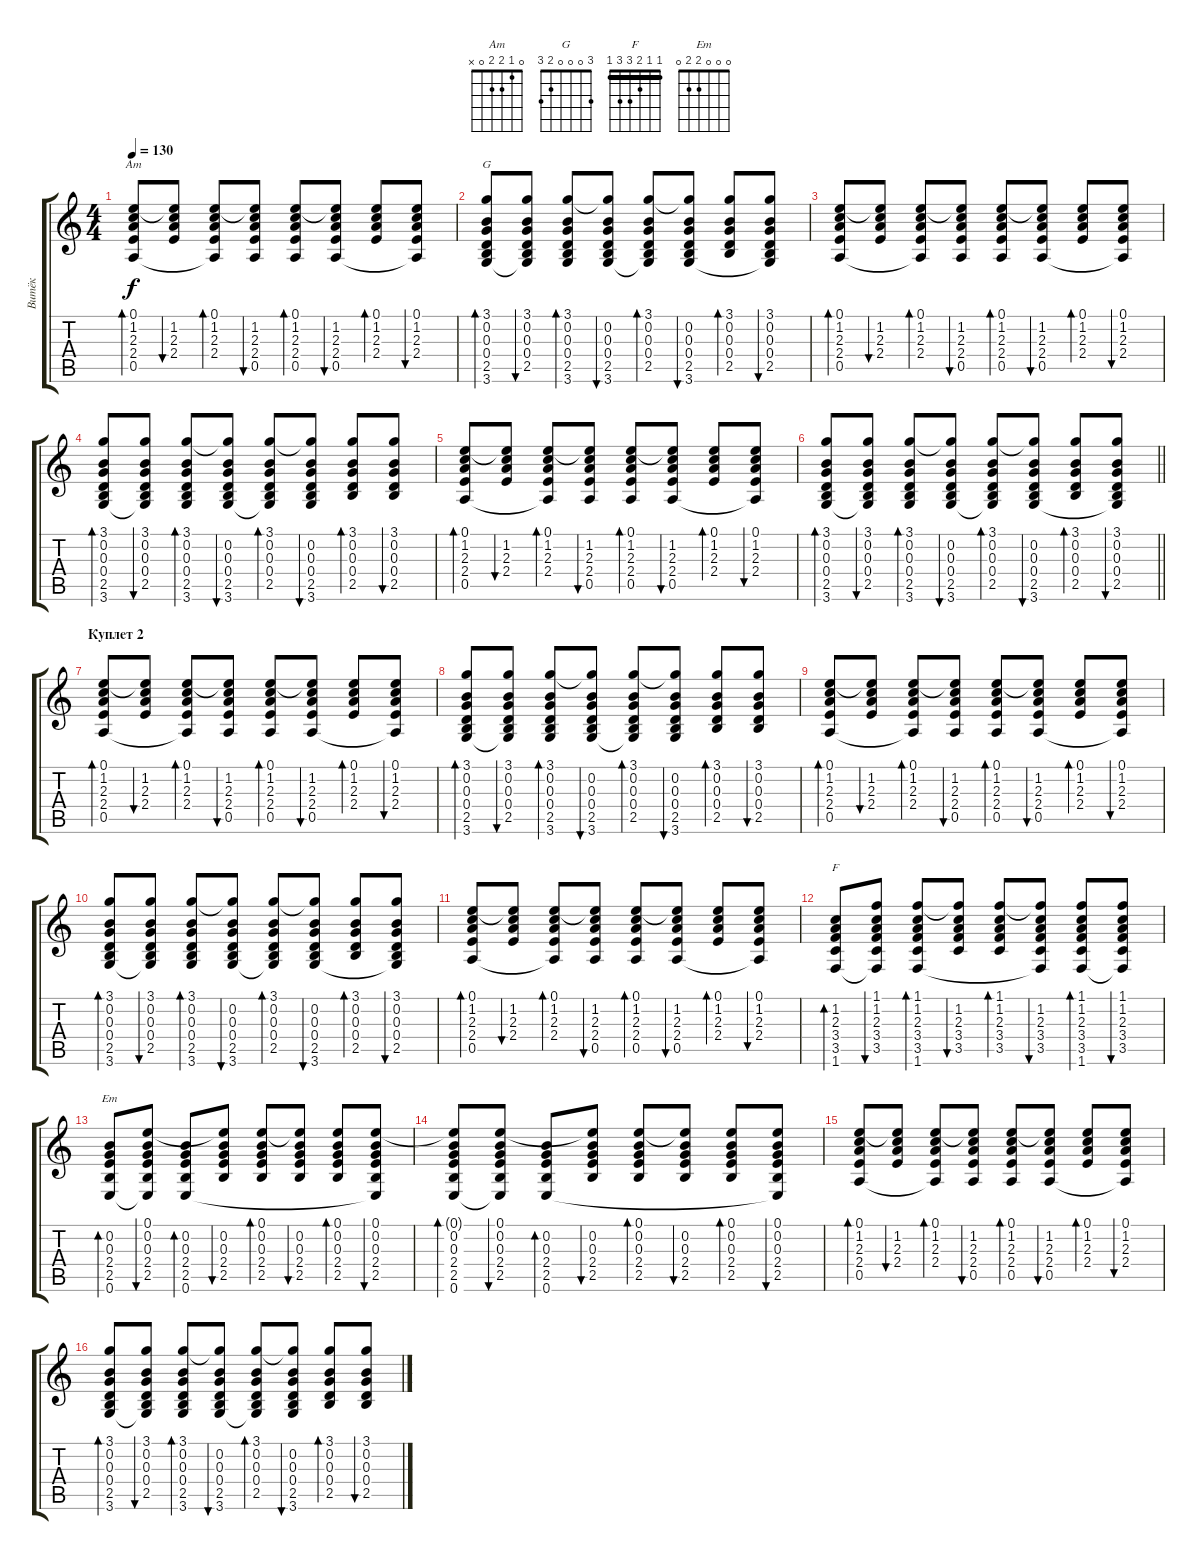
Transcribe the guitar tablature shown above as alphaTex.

\track ("Витёк" "Витёк") {instrument acousticguitarsteel}
\staff {score tabs}
\tuning (E4 B3 G3 D3 A2 E2) {hide}
\chord ("Am" 0 1 2 2 0 x)
\chord ("G" 3 0 0 0 2 3)
\chord ("F" 1 1 2 3 3 1) {barre 1}
\chord ("Em" 0 0 0 2 2 0)
\ts (4 4)
\tempo 130
\clef g2
\ks aminor
(0.1 1.2 2.3 2.4 0.5).8{bd 30 ch "Am" dy f} (0.1{t} 1.2 2.3 2.4).8{bu 30} (0.1 1.2 2.3 2.4 0.5{t}).8{bd 30} (0.1{t} 1.2 2.3 2.4 0.5).8{bu 30} (0.1 1.2 2.3 2.4 0.5).8{bd 30} (0.1{t} 1.2 2.3 2.4 0.5).8{bu 30} (0.1 1.2 2.3 2.4).8{bd 30} (0.1 1.2 2.3 2.4 0.5{t}).8{bu 30} |
(3.1 0.2 0.3 0.4 2.5 3.6).8{bd 30 ch "G"} (3.1 0.2 0.3 0.4 2.5 3.6{t}).8{bu 30} (3.1 0.2 0.3 0.4 2.5 3.6).8{bd 30} (3.1{t} 0.2 0.3 0.4 2.5 3.6).8{bu 30} (3.1 0.2 0.3 0.4 2.5 3.6{t}).8{bd 30} (3.1{t} 0.2 0.3 0.4 2.5 3.6).8{bu 30} (3.1 0.2 0.3 0.4 2.5).8{bd 30} (3.1 0.2 0.3 0.4 2.5 3.6{t}).8{bu 30} |
(0.1 1.2 2.3 2.4 0.5).8{bd 30} (0.1{t} 1.2 2.3 2.4).8{bu 30} (0.1 1.2 2.3 2.4 0.5{t}).8{bd 30} (0.1{t} 1.2 2.3 2.4 0.5).8{bu 30} (0.1 1.2 2.3 2.4 0.5).8{bd 30} (0.1{t} 1.2 2.3 2.4 0.5).8{bu 30} (0.1 1.2 2.3 2.4).8{bd 30} (0.1 1.2 2.3 2.4 0.5{t}).8{bu 30} |
(3.1 0.2 0.3 0.4 2.5 3.6).8{bd 30} (3.1 0.2 0.3 0.4 2.5 3.6{t}).8{bu 30} (3.1 0.2 0.3 0.4 2.5 3.6).8{bd 30} (3.1{t} 0.2 0.3 0.4 2.5 3.6).8{bu 30} (3.1 0.2 0.3 0.4 2.5 3.6{t}).8{bd 30} (3.1{t} 0.2 0.3 0.4 2.5 3.6).8{bu 30} (3.1 0.2 0.3 0.4 2.5).8{bd 30} (3.1 0.2 0.3 0.4 2.5).8{bu 30} |
(0.1 1.2 2.3 2.4 0.5).8{bd 30} (0.1{t} 1.2 2.3 2.4).8{bu 30} (0.1 1.2 2.3 2.4 0.5{t}).8{bd 30} (0.1{t} 1.2 2.3 2.4 0.5).8{bu 30} (0.1 1.2 2.3 2.4 0.5).8{bd 30} (0.1{t} 1.2 2.3 2.4 0.5).8{bu 30} (0.1 1.2 2.3 2.4).8{bd 30} (0.1 1.2 2.3 2.4 0.5{t}).8{bu 30} |
\barLineRight lightlight
(3.1 0.2 0.3 0.4 2.5 3.6).8{bd 30} (3.1 0.2 0.3 0.4 2.5 3.6{t}).8{bu 30} (3.1 0.2 0.3 0.4 2.5 3.6).8{bd 30} (3.1{t} 0.2 0.3 0.4 2.5 3.6).8{bu 30} (3.1 0.2 0.3 0.4 2.5 3.6{t}).8{bd 30} (3.1{t} 0.2 0.3 0.4 2.5 3.6).8{bu 30} (3.1 0.2 0.3 0.4 2.5).8{bd 30} (3.1 0.2 0.3 0.4 2.5 3.6{t}).8{bu 30} |
\section ("" "Куплет 2")
\ks c
(0.1 1.2 2.3 2.4 0.5).8{bd 30} (0.1{t} 1.2 2.3 2.4).8{bu 30} (0.1 1.2 2.3 2.4 0.5{t}).8{bd 30} (0.1{t} 1.2 2.3 2.4 0.5).8{bu 30} (0.1 1.2 2.3 2.4 0.5).8{bd 30} (0.1{t} 1.2 2.3 2.4 0.5).8{bu 30} (0.1 1.2 2.3 2.4).8{bd 30} (0.1 1.2 2.3 2.4 0.5{t}).8{bu 30} |
(3.1 0.2 0.3 0.4 2.5 3.6).8{bd 30} (3.1 0.2 0.3 0.4 2.5 3.6{t}).8{bu 30} (3.1 0.2 0.3 0.4 2.5 3.6).8{bd 30} (3.1{t} 0.2 0.3 0.4 2.5 3.6).8{bu 30} (3.1 0.2 0.3 0.4 2.5 3.6{t}).8{bd 30} (3.1{t} 0.2 0.3 0.4 2.5 3.6).8{bu 30} (3.1 0.2 0.3 0.4 2.5).8{bd 30} (3.1 0.2 0.3 0.4 2.5).8{bu 30} |
(0.1 1.2 2.3 2.4 0.5).8{bd 30} (0.1{t} 1.2 2.3 2.4).8{bu 30} (0.1 1.2 2.3 2.4 0.5{t}).8{bd 30} (0.1{t} 1.2 2.3 2.4 0.5).8{bu 30} (0.1 1.2 2.3 2.4 0.5).8{bd 30} (0.1{t} 1.2 2.3 2.4 0.5).8{bu 30} (0.1 1.2 2.3 2.4).8{bd 30} (0.1 1.2 2.3 2.4 0.5{t}).8{bu 30} |
(3.1 0.2 0.3 0.4 2.5 3.6).8{bd 30} (3.1 0.2 0.3 0.4 2.5 3.6{t}).8{bu 30} (3.1 0.2 0.3 0.4 2.5 3.6).8{bd 30} (3.1{t} 0.2 0.3 0.4 2.5 3.6).8{bu 30} (3.1 0.2 0.3 0.4 2.5 3.6{t}).8{bd 30} (3.1{t} 0.2 0.3 0.4 2.5 3.6).8{bu 30} (3.1 0.2 0.3 0.4 2.5).8{bd 30} (3.1 0.2 0.3 0.4 2.5 3.6{t}).8{bu 30} |
(0.1 1.2 2.3 2.4 0.5).8{bd 30} (0.1{t} 1.2 2.3 2.4).8{bu 30} (0.1 1.2 2.3 2.4 0.5{t}).8{bd 30} (0.1{t} 1.2 2.3 2.4 0.5).8{bu 30} (0.1 1.2 2.3 2.4 0.5).8{bd 30} (0.1{t} 1.2 2.3 2.4 0.5).8{bu 30} (0.1 1.2 2.3 2.4).8{bd 30} (0.1 1.2 2.3 2.4 0.5{t}).8{bu 30} |
(1.2 2.3 3.4 3.5 1.6).8{bd 30 ch "F"} (1.1 1.2 2.3 3.4 3.5 1.6{t}).8{bu 30} (1.1 1.2 2.3 3.4 3.5 1.6).8{bd 30} (1.1{t} 1.2 2.3 3.4 3.5).8{bu 30} (1.1 1.2 2.3 3.4 3.5).8{bd 30} (1.1{t} 1.2 2.3 3.4 3.5 1.6{t}).8{bu 30} (1.1 1.2 2.3 3.4 3.5 1.6).8{bd 30} (1.1 1.2 2.3 3.4 3.5 1.6{t}).8{bu 30} |
(0.2 0.3 2.4 2.5 0.6).8{bd 30 ch "Em"} (0.1 0.2 0.3 2.4 2.5 0.6{t}).8{bu 30} (0.2 0.3 2.4 2.5 0.6).8{bd 30} (0.1{t} 0.2 0.3 2.4 2.5).8{bu 30} (0.1 0.2 0.3 2.4 2.5).8{bd 30} (0.1{t} 0.2 0.3 2.4 2.5).8{bu 30} (0.1 0.2 0.3 2.4 2.5).8{bd 30} (0.1 0.2 0.3 2.4 2.5 0.6{t}).8{bu 30} |
(0.1{t} 0.2 0.3 2.4 2.5 0.6).8{bd 30} (0.1 0.2 0.3 2.4 2.5 0.6{t}).8{bu 30} (0.2 0.3 2.4 2.5 0.6).8{bd 30} (0.1{t} 0.2 0.3 2.4 2.5).8{bu 30} (0.1 0.2 0.3 2.4 2.5).8{bd 30} (0.1{t} 0.2 0.3 2.4 2.5).8{bu 30} (0.1 0.2 0.3 2.4 2.5).8{bd 30} (0.1 0.2 0.3 2.4 2.5 0.6{t}).8{bu 30} |
(0.1 1.2 2.3 2.4 0.5).8{bd 30} (0.1{t} 1.2 2.3 2.4).8{bu 30} (0.1 1.2 2.3 2.4 0.5{t}).8{bd 30} (0.1{t} 1.2 2.3 2.4 0.5).8{bu 30} (0.1 1.2 2.3 2.4 0.5).8{bd 30} (0.1{t} 1.2 2.3 2.4 0.5).8{bu 30} (0.1 1.2 2.3 2.4).8{bd 30} (0.1 1.2 2.3 2.4 0.5{t}).8{bu 30} |
(3.1 0.2 0.3 0.4 2.5 3.6).8{bd 30} (3.1 0.2 0.3 0.4 2.5 3.6{t}).8{bu 30} (3.1 0.2 0.3 0.4 2.5 3.6).8{bd 30} (3.1{t} 0.2 0.3 0.4 2.5 3.6).8{bu 30} (3.1 0.2 0.3 0.4 2.5 3.6{t}).8{bd 30} (3.1{t} 0.2 0.3 0.4 2.5 3.6).8{bu 30} (3.1 0.2 0.3 0.4 2.5).8{bd 30} (3.1 0.2 0.3 0.4 2.5).8{bu 30}
